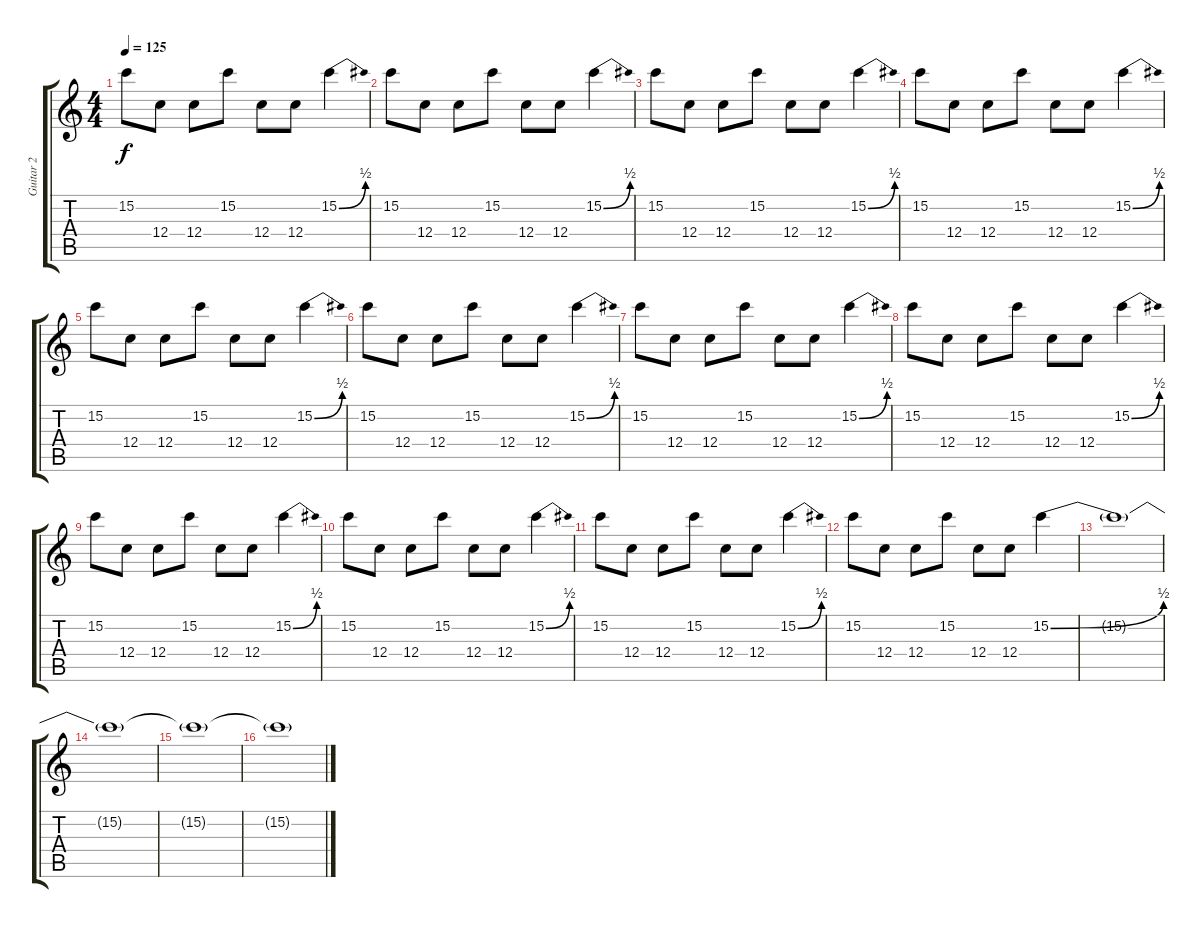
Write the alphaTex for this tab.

\track ("Guitar 2" "Guitar 2") {instrument distortionguitar}
\staff {score tabs}
\tuning (D4 A3 F3 C3 G2 C2) {hide}
\ts (4 4)
\tempo 125
\clef g2
\ks c
15.2.8{dy f} 12.4.8 12.4.8 15.2.8 12.4.8 12.4.8 15.2{be (bend 0 0 60 2)}.4 |
15.2.8 12.4.8 12.4.8 15.2.8 12.4.8 12.4.8 15.2{be (bend 0 0 60 2)}.4 |
15.2.8 12.4.8 12.4.8 15.2.8 12.4.8 12.4.8 15.2{be (bend 0 0 60 2)}.4 |
15.2.8 12.4.8 12.4.8 15.2.8 12.4.8 12.4.8 15.2{be (bend 0 0 60 2)}.4 |
15.2.8 12.4.8 12.4.8 15.2.8 12.4.8 12.4.8 15.2{be (bend 0 0 60 2)}.4 |
15.2.8 12.4.8 12.4.8 15.2.8 12.4.8 12.4.8 15.2{be (bend 0 0 60 2)}.4 |
15.2.8 12.4.8 12.4.8 15.2.8 12.4.8 12.4.8 15.2{be (bend 0 0 60 2)}.4 |
15.2.8 12.4.8 12.4.8 15.2.8 12.4.8 12.4.8 15.2{be (bend 0 0 60 2)}.4 |
15.2.8 12.4.8 12.4.8 15.2.8 12.4.8 12.4.8 15.2{be (bend 0 0 60 2)}.4 |
15.2.8 12.4.8 12.4.8 15.2.8 12.4.8 12.4.8 15.2{be (bend 0 0 60 2)}.4 |
15.2.8 12.4.8 12.4.8 15.2.8 12.4.8 12.4.8 15.2{be (bend 0 0 60 2)}.4 |
15.2.8 12.4.8 12.4.8 15.2.8 12.4.8 12.4.8 15.2{be (bend 0 0 60 2)}.4{volume 0} |
15.2{t}.1 |
15.2{t}.1 |
15.2{t}.1 |
15.2{t}.1
